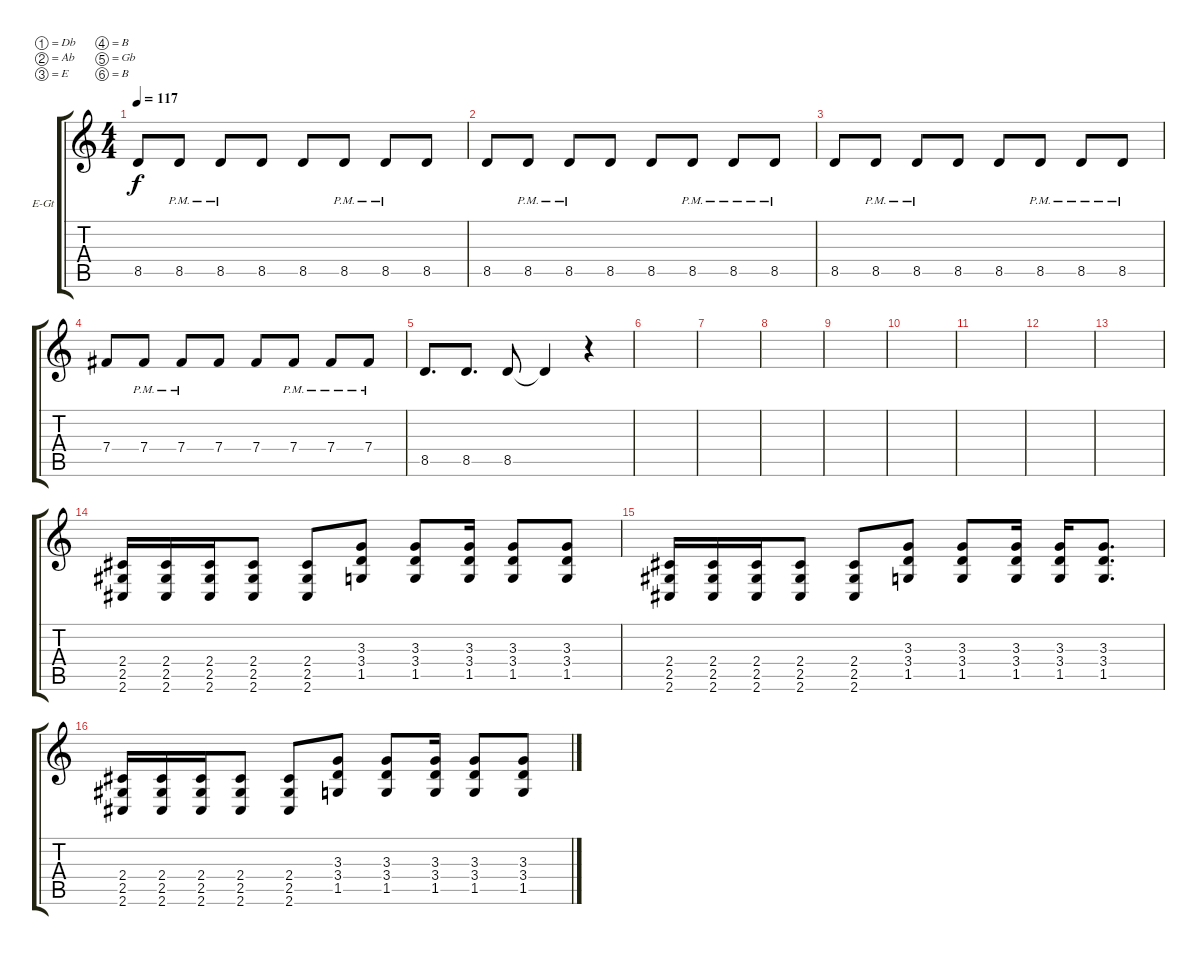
\bracketExtendMode groupsimilarinstruments
\firstSystemTrackNameOrientation horizontal
\otherSystemsTrackNameOrientation horizontal
\track ("Distortion - B" "E-Gt") {instrument overdrivenguitar}
\staff {score tabs}
\tuning (Db4 Ab3 E3 B2 Gb2 B1)
\ts (4 4)
\tempo 117
\clef g2
\ks c
8.5.8{dy f} 8.5{pm}.8 8.5{pm}.8 8.5.8 8.5.8 8.5{pm}.8 8.5{pm}.8 8.5.8 |
8.5.8 8.5{pm}.8 8.5{pm}.8 8.5.8 8.5.8 8.5{pm}.8 8.5{pm}.8 8.5{pm}.8 |
8.5.8 8.5{pm}.8 8.5{pm}.8 8.5.8 8.5.8 8.5{pm}.8 8.5{pm}.8 8.5{pm}.8 |
7.4.8 7.4{pm}.8 7.4{pm}.8 7.4.8 7.4.8 7.4{pm}.8 7.4{pm}.8 7.4{pm}.8 |
8.5.8{d} 8.5.8{d} 8.5.8 8.5{t}.4 r.4 |
|
|
|
|
|
|
|
|
(2.6 2.5 2.4).16 (2.6 2.4 2.5).16 (2.6 2.4 2.5).16 (2.6 2.4 2.5).8 (2.6 2.5 2.4).8 (1.5 3.3 3.4).8 (1.5 3.3 3.4).8 (1.5 3.3 3.4).16 (1.5 3.3 3.4).8 (1.5 3.4 3.3).8 |
(2.6 2.5 2.4).16 (2.6 2.4 2.5).16 (2.6 2.4 2.5).16 (2.6 2.4 2.5).8 (2.6 2.5 2.4).8 (1.5 3.3 3.4).8 (1.5 3.3 3.4).8 (1.5 3.3 3.4).16 (1.5 3.3 3.4).16 (1.5 3.4 3.3).8{d} |
(2.6 2.5 2.4).16 (2.6 2.4 2.5).16 (2.6 2.4 2.5).16 (2.6 2.4 2.5).8 (2.6 2.5 2.4).8 (1.5 3.3 3.4).8 (1.5 3.3 3.4).8 (1.5 3.3 3.4).16 (1.5 3.3 3.4).8 (1.5 3.4 3.3).8
